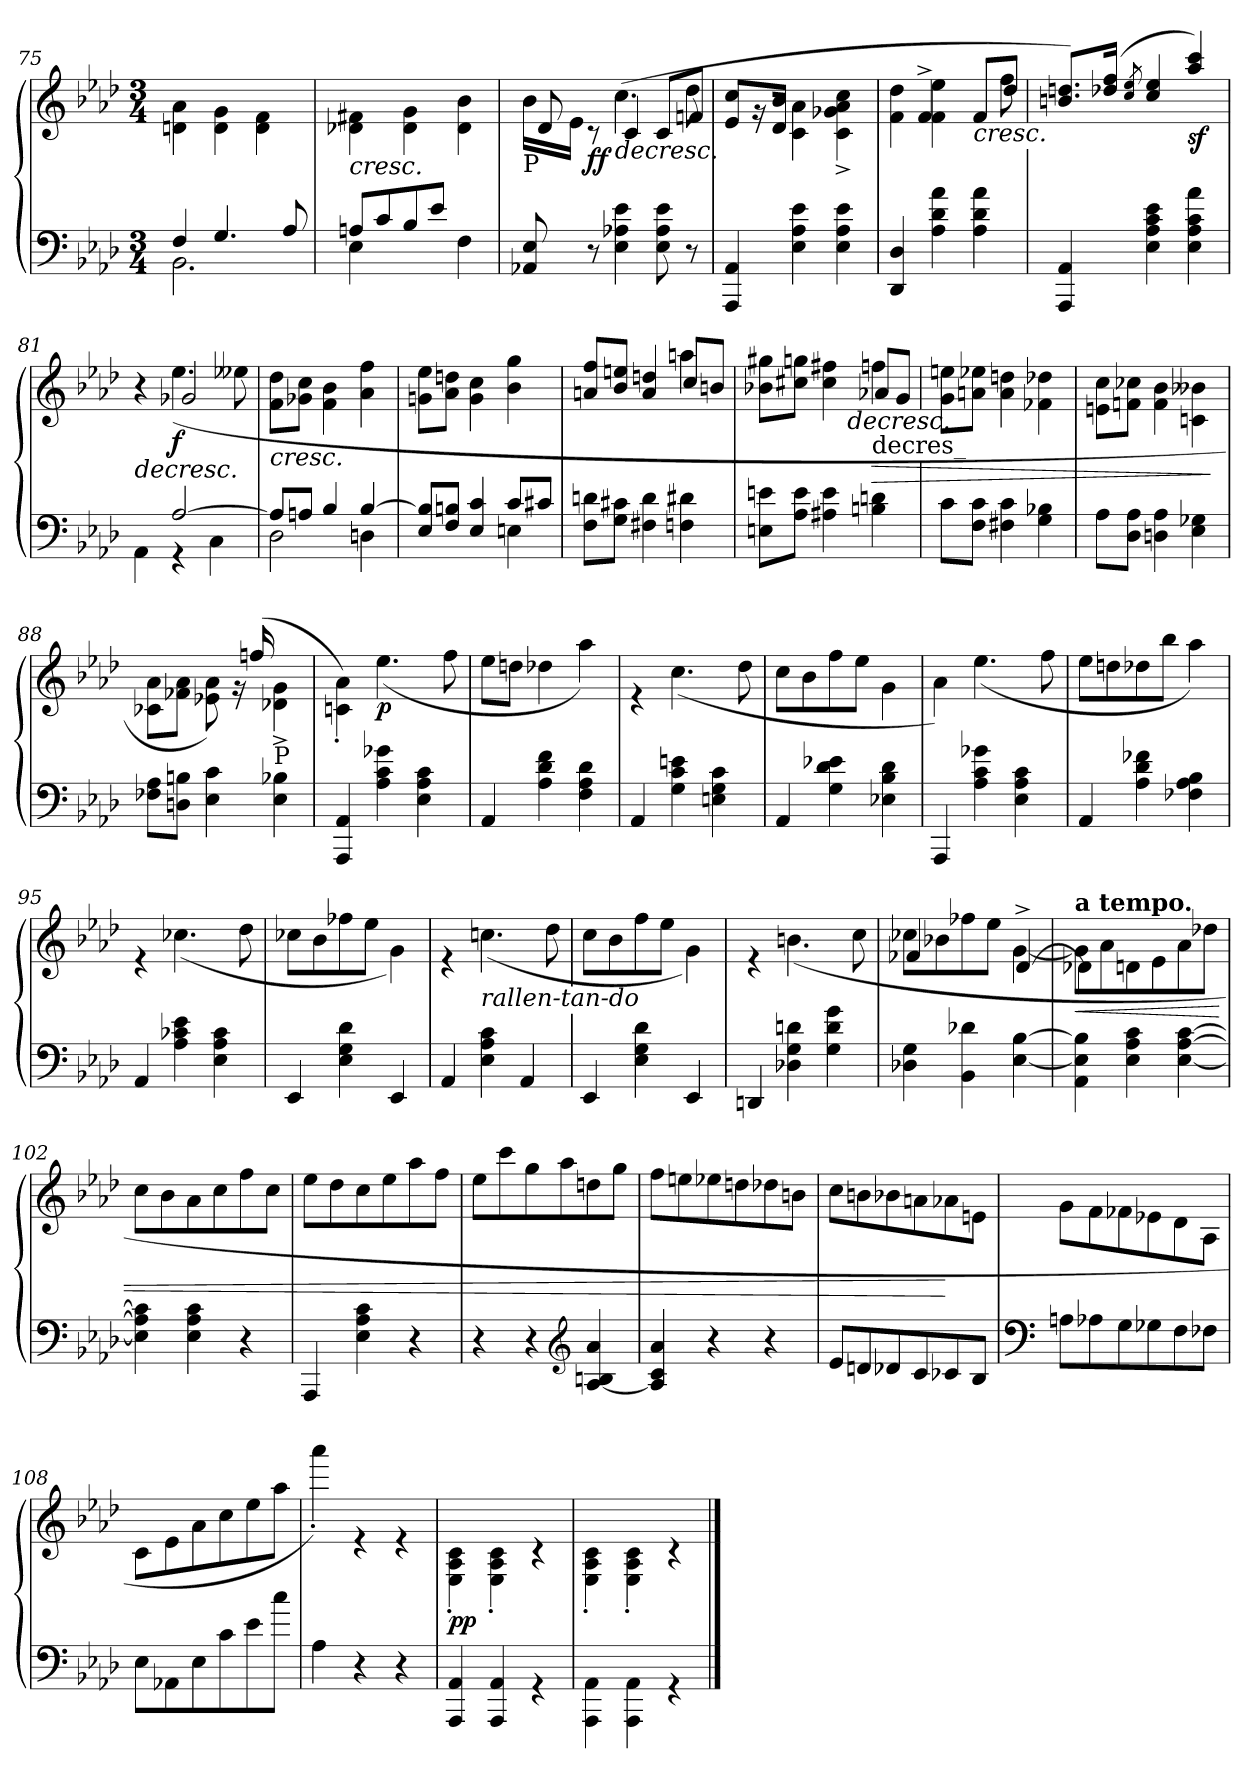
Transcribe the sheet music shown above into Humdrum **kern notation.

**kern	**kern	**dynam
*part1	*part1	*part1
*staff2	*staff1	*staff1/2
*clefF4	*clefG2	*
*k[b-e-a-d-]	*k[b-e-a-d-]	*
*A-:	*A-:	*
*M3/4	*M3/4	*
=75	=75	=75
*^	*^	*
4F/	2.BB-\	2.ryy	4dn\ 4a-\	.
4.G/	.	.	4d\ 4g\	.
.	.	.	4d\ 4f\	.
8A-/	.	.	.	.
=76	=76	=76	=76	=76
!	!	!	!	!LO:HP:b
8An/L	4E-\	2.ryy	4d-X\ 4f#X\	<
8c/	.	.	.	.
8B-/	4ryy	.	4d-\ 4g\	.
8e-/J	.	.	.	.
4ryy	4F\	.	4d-\ 4b-\	.
=77	=77	=77	=77	=77
*	*	*	*^	*
!	!	!LO:TX:b:t=P	!	!	!
*v	*v	*	*	*	*
8AA-X/ 8E-/	2.ryy	16b-\LL	8d-/	.
.	.	16e-\JJ	.	.
!	!	!	!	!LO:DY:b
8r	.	8ryy	8r	ff
!	!	!	!	!LO:HP:b
4E-\ 4A-X\ 4e-\	.	(>4.cc\	4c/	>
8E-\ 8A-\ 8e-\	.	.	8c/L	.
8r	.	8dd-\	8fn/J	[
*	*	*v	*v	*
!!LO:LB:g=z
=78	=78	=78	=78
4AAA-/ 4AA-/	2.ryy	8e-/ 8cc/L	.
.	.	16r	.
.	.	16d-/ 16b-/Jk	.
4E-\ 4A-\ 4e-\	.	4c\ 4a-\	.
4E-\ 4A-\ 4e-\	.	4c\^ 4g-X\^ 4a-\^ 4cc\^	.
=79	=79	=79	=79
*	*	*^	*
4DD-/ 4D-/	2.ryy	4f\ 4dd-\	4ryy	.
4A-\ 4d-\ 4a-\	.	4f\ 4ee-\	4f^/	.
!	!	!	!	!LO:HP:b
4A-\ 4d-\ 4a-\	.	8ryy	8f/L	<
.	.	8ff\	8dd-/J	.
=80	=80	=80	=80	=80
4AAA-/ 4AA-/	2.ryy	8ryy	8.bn/ 8.ddn/L)	.
.	.	16ryy	.	.
.	.	32ryy	(>16dd-X/ 16ff/Jk	.
.	.	32ryy	.	]
.	.	.	8qcc/ 8qee-/	.
4E-\ 4A-\ 4c\ 4e-\	.	4ryy	4cc/ 4ee-/	.
!	!	!	!	!LO:DY:b
4E-\ 4A-\ 4c\ 4a-\	.	4ryy	4aa-/ 4ccc/)	sf
=81	=81	=81	=81	=81
*^	*	*	*	*
!	!	!	!	!	!LO:HP:b
4ryy	4AA-\	2ryy	4ryy	4r	>
!	!	!	!	!	!LO:DY:b
[2A-/	4r	.	(<4.ee-\	2g-X/	f
.	4C\	8ryy	.	.	.
.	.	8ryy	8ee--X\	.	[
*	*	*	*v	*v	*
=82	=82	=82	=82	=82
!	!	!	!	!LO:HP:b
8A-/L]	2D-\	2.ryy	8f\ 8dd-\L	<
8An/J	.	.	8g-X\ 8cc\J	.
4B-/	.	.	4f\ 4b-\	.
[4B-/	4Dn\	.	4a-\ 4ff\	.
=83	=83	=83	=83	=83
8E-/ 8B-/]L	2ryy	2.ryy	8gn\ 8ee-\L	.
8F/ 8Bn/J	.	.	8a-\ 8ddn\J	.
4E-/ 4c/	.	.	4g\ 4cc\	.
8c/L	4En\	.	4b-\ 4gg\	.
8c#X/J	.	.	.	.
*v	*v	*	*	*
!!LO:LB:g=z
=84	=84	=84	=84
*	*	*^	*
8F\ 8dn\L	2.ryy	2ryy	8an/ 8ff/L	.
8G\ 8c#X\J	.	.	8b-/ 8een/J	.
4F#X\ 4d\	.	.	4a/ 4ddn/	.
4Fn\ 4d#X\	.	4aan\	8cc/L	.
.	.	.	8bn/J	.
*	*v	*v	*v	*
.	.	]
=85	=85	=85
*	*^	*
*	*	*^	*
8En\ 8en\L	4ryy	8b-X\ 8gg#X\L	8ryy	.
8A-\ 8e\J	.	8cc#X\ 8ggn\J	8ryy	.
4A#X\ 4e\	8ryy	4cc#\ 4ff#X\	4ryy	.
!	!	!	!	!LO:HP:b
.	8ryy	.	.	>
!	!LO:TX:b:t=decres_	!	!	!
!	!	!	!	!LO:HP:b
4Bn\ 4dn\	4ryy	4ffn\	8a-X/L	>
.	.	.	8g/J	.
*	*	*v	*v	*
=86	=86	=86	=86
8c\L	2.ryy	8g\ 8een\L	.
8F\ 8c\J	.	8an\ 8ee-X\J	.
4F#X\ 4c\	.	4a\ 4ddn\	.
4G\ 4B-X\	.	4f-X\ 4dd-X\	.
=87	=87	=87	=87
8A-\L	2.ryy	8en\ 8cc\L	.
8D-\ 8A-\J	.	8fn\ 8cc-X\J	.
4Dn\ 4A-\	.	4f\ 4b-\	.
4E-\ 4G-X\	.	4cn\ 4b--X\	.
*	*v	*v	*
.	.	]
=88	=88	=88
*	*^	*
8F-X\ 8A-\L	2.ryy	8c-X\ 8a-\L	.
8Dn\ 8Bn\J	.	8f-X\ 8a-\J	.
4E-\ 4c\	.	8e-X\ 8a-\)	[
.	.	16r	.
.	.	(>16ffn/	.
!LO:TX:a:t=P	!	!	!
4E-\ 4B-X\	.	4d-X\^ 4g\^	.
!!LO:LB:g=z	!!
=89	=89	=89	=89
4AAA-/ 4AA-/	2.ryy	4cn\' 4a-\')	.
!	!	!	!LO:DY:b
4A-\ 4c\ 4g-X\	.	(<4.ee-\	p
4E-\ 4A-\ 4c\	.	.	.
.	.	8ff\	.
=90	=90	=90	=90
4AA-/	2.ryy	8ee-\L	.
.	.	8ddn\J	.
4A-\ 4d-\ 4f\	.	4dd-X\	.
4F\ 4A-\ 4d-\	.	4aa-\)	.
=91	=91	=91	=91
4AA-/	2.ryy	4r	.
4G\ 4c\ 4en\	.	(>4.cc\	.
4En\ 4G\ 4c\	.	.	.
.	.	8dd-\	.
=92	=92	=92	=92
4AA-/	2.ryy	8cc\L	.
.	.	8b-\	.
4G\ 4d-\ 4e-X\	.	8ff\	.
.	.	8ee-\J	.
4E-X\ 4B-\ 4d-\	.	4g\	.
=93	=93	=93	=93
4AAA-/	2.ryy	4a-\)	.
4A-\ 4c\ 4g-X\	.	(>4.ee-\	.
4E-\ 4A-\ 4c\	.	.	.
.	.	8ff\	.
=94	=94	=94	=94
4AA-/	2.ryy	8ee-\L	.
.	.	8ddn\	.
4A-\ 4d-\ 4f-X\	.	8dd-X\	.
.	.	8bb-\J	.
4F-X\ 4A-\ 4B-\	.	4aa-\)	.
=95	=95	=95	=95
4AA-/	2.ryy	4r	.
4A-\ 4c-X\ 4e-\	.	(>4.cc-X\	.
4E-\ 4A-\ 4c-\	.	.	.
.	.	8dd-\	.
!!LO:LB:g=z	!!
=96	=96	=96	=96
4EE-/	2.ryy	8cc-X\L	.
.	.	8b-\	.
4E-\ 4G\ 4d-\	.	8ff-X\	.
.	.	8ee-\J	.
4EE-/	.	4g\)	.
=97	=97	=97	=97
4AA-/	2.ryy	4r	.
!	!	!LO:TX:b:i:t=rallen-tan-do	!
4E-\ 4A-\ 4c\	.	(>4.ccn\	.
4AA-/	.	.	.
.	.	8dd-\	.
=98	=98	=98	=98
4EE-/	2.ryy	8cc\L	.
.	.	8b-\	.
4E-\ 4G\ 4d-\	.	8ff\	.
.	.	8ee-\J	.
4EE-/	.	4g\)	.
=99	=99	=99	=99
4DDn/	2.ryy	4r	.
4D-X\ 4G\ 4dn\	.	(>4.bn\	.
4G\ 4d\ 4g\	.	.	.
.	.	8cc\	.
=100	=100	=100	=100
*	*	*^	*
4D-X\ 4G\	2.ryy	8cc-X\L	4f-X/	.
.	.	8b-X\	.	.
4BB-\ 4d-X\	.	8ff-X\	4ryy	.
.	.	8ee-\J	.	.
[4E-\ [4B-\	.	[4g\	[4d-^/	.
=101	=101	=101	=101	=101
!	!LO:TX:a:B:t=a tempo.	!	!	!
!	!	!	!	!LO:HP:b
4AA-\ 4E-\] 4B-\]	2.ryy	8g\L]	4d-X\]	<
.	.	8a-\	.	.
4E-\ 4A-\ 4c\	.	8dn\	2ryy	.
.	.	8e-\	.	.
[4E-\ [4A-\ [4c\	.	8a-\	.	.
.	.	8dd-X\J	.	.
*	*	*v	*v	*
=102	=102	=102	=102
4E-\] 4A-\] 4c\]	2.ryy	8cc\L	.
.	.	8b-\	.
4E-\ 4A-\ 4c\	.	8a-\	.
.	.	8cc\	.
4r	.	8ff\	.
.	.	8cc\J	.
!!LO:PB:g=z	!!
=103	=103	=103	=103
4AAA-/	2.ryy	8ee-\L	.
.	.	8dd-\	.
4E-\ 4A-\ 4c\	.	8cc\	.
.	.	8ee-\	.
4r	.	8aa-\	.
.	.	8ff\J	.
=104	=104	=104	=104
*	*	*^	*
4r	2.ryy	8ee-\L	4ryy	.
.	.	8ccc\	.	.
4r	.	8gg\	16ryy	]
.	.	.	16ryy	.
.	.	8aa-\	8ryy	.
*clefG2	*	*	*	*
[4A-/ 4Bn/ 4a-/	.	8ddn\	4ryy	.
.	.	8gg\J	.	.
*	*	*v	*v	*
=105	=105	=105	=105
4A-/] 4c/ 4a-/	2.ryy	8ff\L	.
.	.	8een\	.
4r	.	8ee-X\	.
.	.	8ddn\	.
4r	.	8dd-X\	.
.	.	8bn\J	.
=106	=106	=106	=106
8e-/L	2.ryy	8cc\L	.
8dn/	.	8bn\	.
8d-X/	.	8b-X\	.
8c/	.	8an\	.
8c-X/	.	8a-X\	[
8B-/J	.	8en\J	.
=107	=107	=107	=107
*clefF4	*	*	*
8An\L	2.ryy	8g\L	.
8A-X\	.	8f\	.
8G\	.	8f-X\	.
8G-X\	.	8e-X\	.
8F\	.	8d-\	.
8F-X\J	.	8A-\J	.
!!LO:LB:g=z	!!
=108	=108	=108	=108
8E-\L	2.ryy	8c\L	.
8AA-X\	.	8e-\	.
8E-\	.	8a-\	.
8c\	.	8cc\	.
8e-\	.	8ee-\	.
8cc\J	.	8aa-\J	.
=109	=109	=109	=109
4A-\	2.ryy	4aaa-'\)	.
4r	.	4r	.
4r	.	4r	.
=110	=110	=110	=110
!	!	!	!LO:DY:b
4AAA-/ 4AA-/	2.ryy	4E-\' 4A-\' 4c\'	pp
4AAA-/ 4AA-/	.	4E-\' 4A-\' 4c\'	.
4rGG	.	4rc	.
=111	=111	=111	=111
4AAA-\ 4AA-\	2.ryy	4E-\' 4A-\' 4c\'	.
4AAA-\ 4AA-\	.	4E-\' 4A-\' 4c\'	.
4rGG	.	4rc	.
*	*v	*v	*
==	==	==
*-	*-	*-
